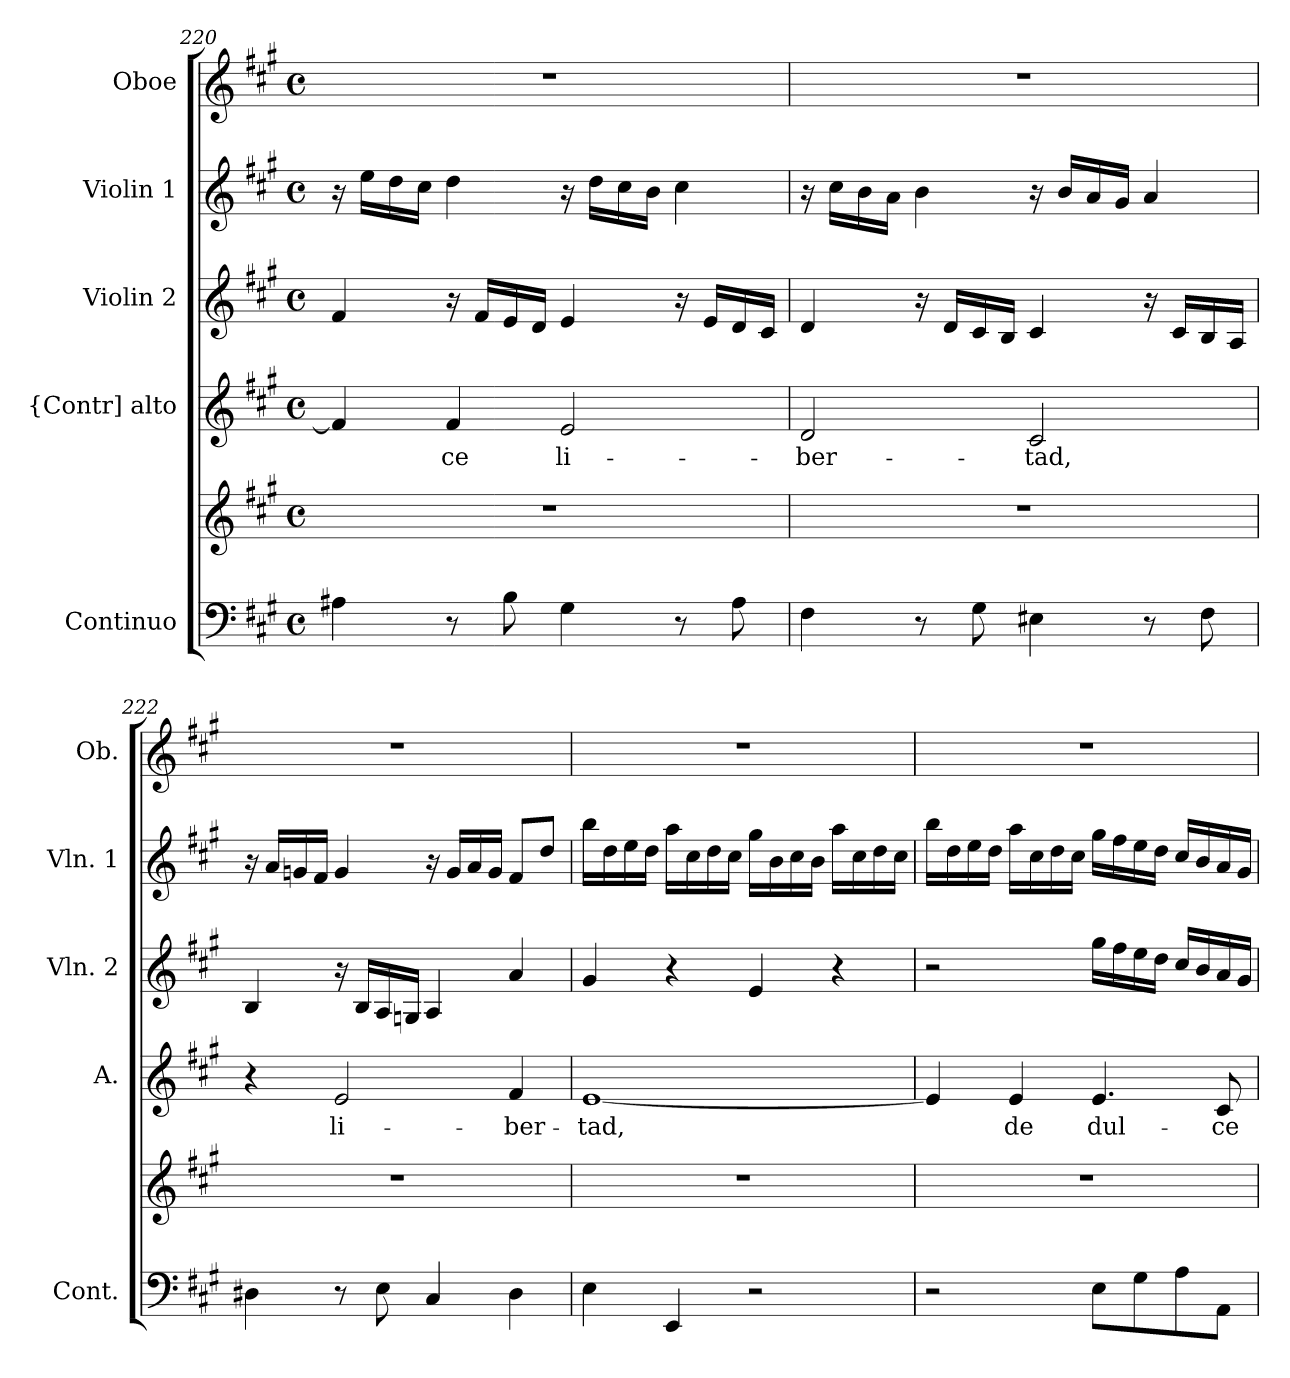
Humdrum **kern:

**kern	**kern	**kern	**text	**kern	**kern	**kern
*part5	*part5	*part4	*part4	*part3	*part2	*part1
*staff6	*staff5	*staff4	*staff4	*staff3	*staff2	*staff1
*I"Continuo	*	*I"{Contr] alto	*	*I"Violin 2	*I"Violin 1	*I"Oboe
*I'Cont.	*	*I'A.	*	*I'Vln. 2	*I'Vln. 1	*I'Ob.
*clefF4	*clefG2	*clefG2	*	*clefG2	*clefG2	*clefG2
*k[f#c#g#]	*k[f#c#g#]	*k[f#c#g#]	*	*k[f#c#g#]	*k[f#c#g#]	*k[f#c#g#]
*A:	*A:	*A:	*	*A:	*A:	*A:
*M4/4	*M4/4	*M4/4	*	*M4/4	*M4/4	*M4/4
*met(c)	*met(c)	*met(c)	*	*met(c)	*met(c)	*met(c)
=220	=220	=220	=220	=220	=220	=220
4A#Xi\	1r	4f#i/]	.	4f#i/	16r	1r
.	.	.	.	.	16eei\LL	.
.	.	.	.	.	16ddi\	.
.	.	.	.	.	16cc#i\JJ	.
!	!	!	!LO:LY:b:color=#000000	!	!	!
8r	.	4f#i/	-ce	16r	4ddi\	.
.	.	.	.	16f#i/LL	.	.
8Bi\	.	.	.	16ei/	.	.
.	.	.	.	16di/JJ	.	.
!	!	!	!LO:LY:b:color=#000000	!	!	!
4G#i\	.	2ei/	li-	4ei/	16r	.
.	.	.	.	.	16ddi\LL	.
.	.	.	.	.	16cc#i\	.
.	.	.	.	.	16bi\JJ	.
8r	.	.	.	16r	4cc#i\	.
.	.	.	.	16ei/LL	.	.
8A#i\	.	.	.	16di/	.	.
.	.	.	.	16c#i/JJ	.	.
=221	=221	=221	=221	=221	=221	=221
!	!	!	!LO:LY:b:color=#000000	!	!	!
4F#i\	1r	2di/	-ber-	4di/	16r	1r
.	.	.	.	.	16cc#i\LL	.
.	.	.	.	.	16bi\	.
.	.	.	.	.	16ai\JJ	.
8r	.	.	.	16r	4bi\	.
.	.	.	.	16di/LL	.	.
8G#i\	.	.	.	16c#i/	.	.
.	.	.	.	16Bi/JJ	.	.
!	!	!	!LO:LY:b:color=#000000	!	!	!
4E#Xi\	.	2c#i/	-tad,	4c#i/	16r	.
.	.	.	.	.	16bi/LL	.
.	.	.	.	.	16ai/	.
.	.	.	.	.	16g#i/JJ	.
8r	.	.	.	16r	4ai/	.
.	.	.	.	16c#i/LL	.	.
8F#i\	.	.	.	16Bi/	.	.
.	.	.	.	16Ai/JJ	.	.
!!LO:LB:g=z
=222	=222	=222	=222	=222	=222	=222
4D#Xi\	1r	4r	.	4Bi/	16r	1r
.	.	.	.	.	16ai/LL	.
.	.	.	.	.	16gni/	.
.	.	.	.	.	16f#i/JJ	.
!	!	!	!LO:LY:b:color=#000000	!	!	!
8r	.	2ei/	li-	16r	4gi/	.
.	.	.	.	16Bi/LL	.	.
8Ei\	.	.	.	16Ai/	.	.
.	.	.	.	16Gni/JJ	.	.
4C#i/	.	.	.	4Ai/	16r	.
.	.	.	.	.	16gi/LL	.
.	.	.	.	.	16ai/	.
.	.	.	.	.	16gi/JJ	.
!	!	!	!LO:LY:b:color=#000000	!	!	!
4D#i\	.	4f#i/	-ber-	4ai/	8f#i/L	.
.	.	.	.	.	8ddi/J	.
=223	=223	=223	=223	=223	=223	=223
!	!	!	!LO:LY:b:color=#000000	!	!	!
4Ei\	1r	[1ei	-tad,	4g#i/	16bbi\LL	1r
.	.	.	.	.	16ddi\	.
.	.	.	.	.	16eei\	.
.	.	.	.	.	16ddi\JJ	.
4EEi/	.	.	.	4r	16aai\LL	.
.	.	.	.	.	16cc#i\	.
.	.	.	.	.	16ddi\	.
.	.	.	.	.	16cc#i\JJ	.
2r	.	.	.	4ei/	16gg#i\LL	.
.	.	.	.	.	16bi\	.
.	.	.	.	.	16cc#i\	.
.	.	.	.	.	16bi\JJ	.
.	.	.	.	4r	16aai\LL	.
.	.	.	.	.	16cc#i\	.
.	.	.	.	.	16ddi\	.
.	.	.	.	.	16cc#i\JJ	.
=224	=224	=224	=224	=224	=224	=224
2r	1r	4ei/]	.	2r	16bbi\LL	1r
.	.	.	.	.	16ddi\	.
.	.	.	.	.	16eei\	.
.	.	.	.	.	16ddi\JJ	.
!	!	!	!LO:LY:b:color=#000000	!	!	!
.	.	4ei/	de	.	16aai\LL	.
.	.	.	.	.	16cc#i\	.
.	.	.	.	.	16ddi\	.
.	.	.	.	.	16cc#i\JJ	.
!	!	!	!LO:LY:b:color=#000000	!	!	!
8Ei\L	.	4.ei/	dul-	16gg#i\LL	16gg#i\LL	.
.	.	.	.	16ff#i\	16ff#i\	.
8G#i\	.	.	.	16eei\	16eei\	.
.	.	.	.	16ddi\JJ	16ddi\JJ	.
8Ai\	.	.	.	16cc#i/LL	16cc#i/LL	.
.	.	.	.	16bi/	16bi/	.
!	!	!	!LO:LY:b:color=#000000	!	!	!
8AAi\J	.	8c#i/	-ce	16ai/	16ai/	.
.	.	.	.	16g#i/JJ	16g#i/JJ	.
=	=	=	=	=	=	=
*-	*-	*-	*-	*-	*-	*-
